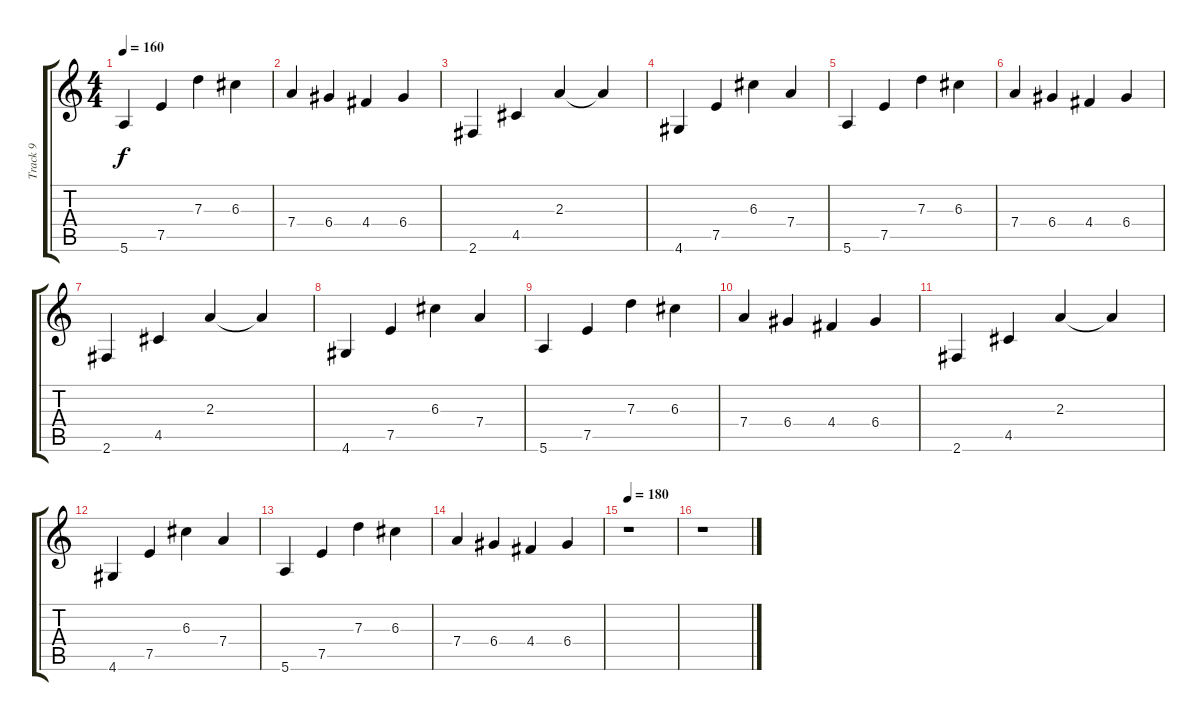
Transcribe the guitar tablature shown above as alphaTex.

\track ("Track 9" "Track 9") {instrument acousticguitarsteel}
\staff {score tabs}
\tuning (E4 B3 G3 D3 A2 E2) {hide}
\ts (4 4)
\tempo 160
\clef g2
\ks c
5.6.4{dy f} 7.5.4 7.3.4 6.3.4 |
7.4.4 6.4.4 4.4.4 6.4.4 |
2.6.4 4.5.4 2.3.4 2.3{t}.4 |
4.6.4 7.5.4 6.3.4 7.4.4 |
5.6.4 7.5.4 7.3.4 6.3.4 |
7.4.4 6.4.4 4.4.4 6.4.4 |
2.6.4 4.5.4 2.3.4 2.3{t}.4 |
4.6.4 7.5.4 6.3.4 7.4.4 |
5.6.4 7.5.4 7.3.4 6.3.4 |
7.4.4 6.4.4 4.4.4 6.4.4 |
2.6.4 4.5.4 2.3.4 2.3{t}.4 |
4.6.4 7.5.4 6.3.4 7.4.4 |
5.6.4 7.5.4 7.3.4 6.3.4 |
7.4.4 6.4.4 4.4.4 6.4.4 |
\tempo 180
r.1 |
r.1
